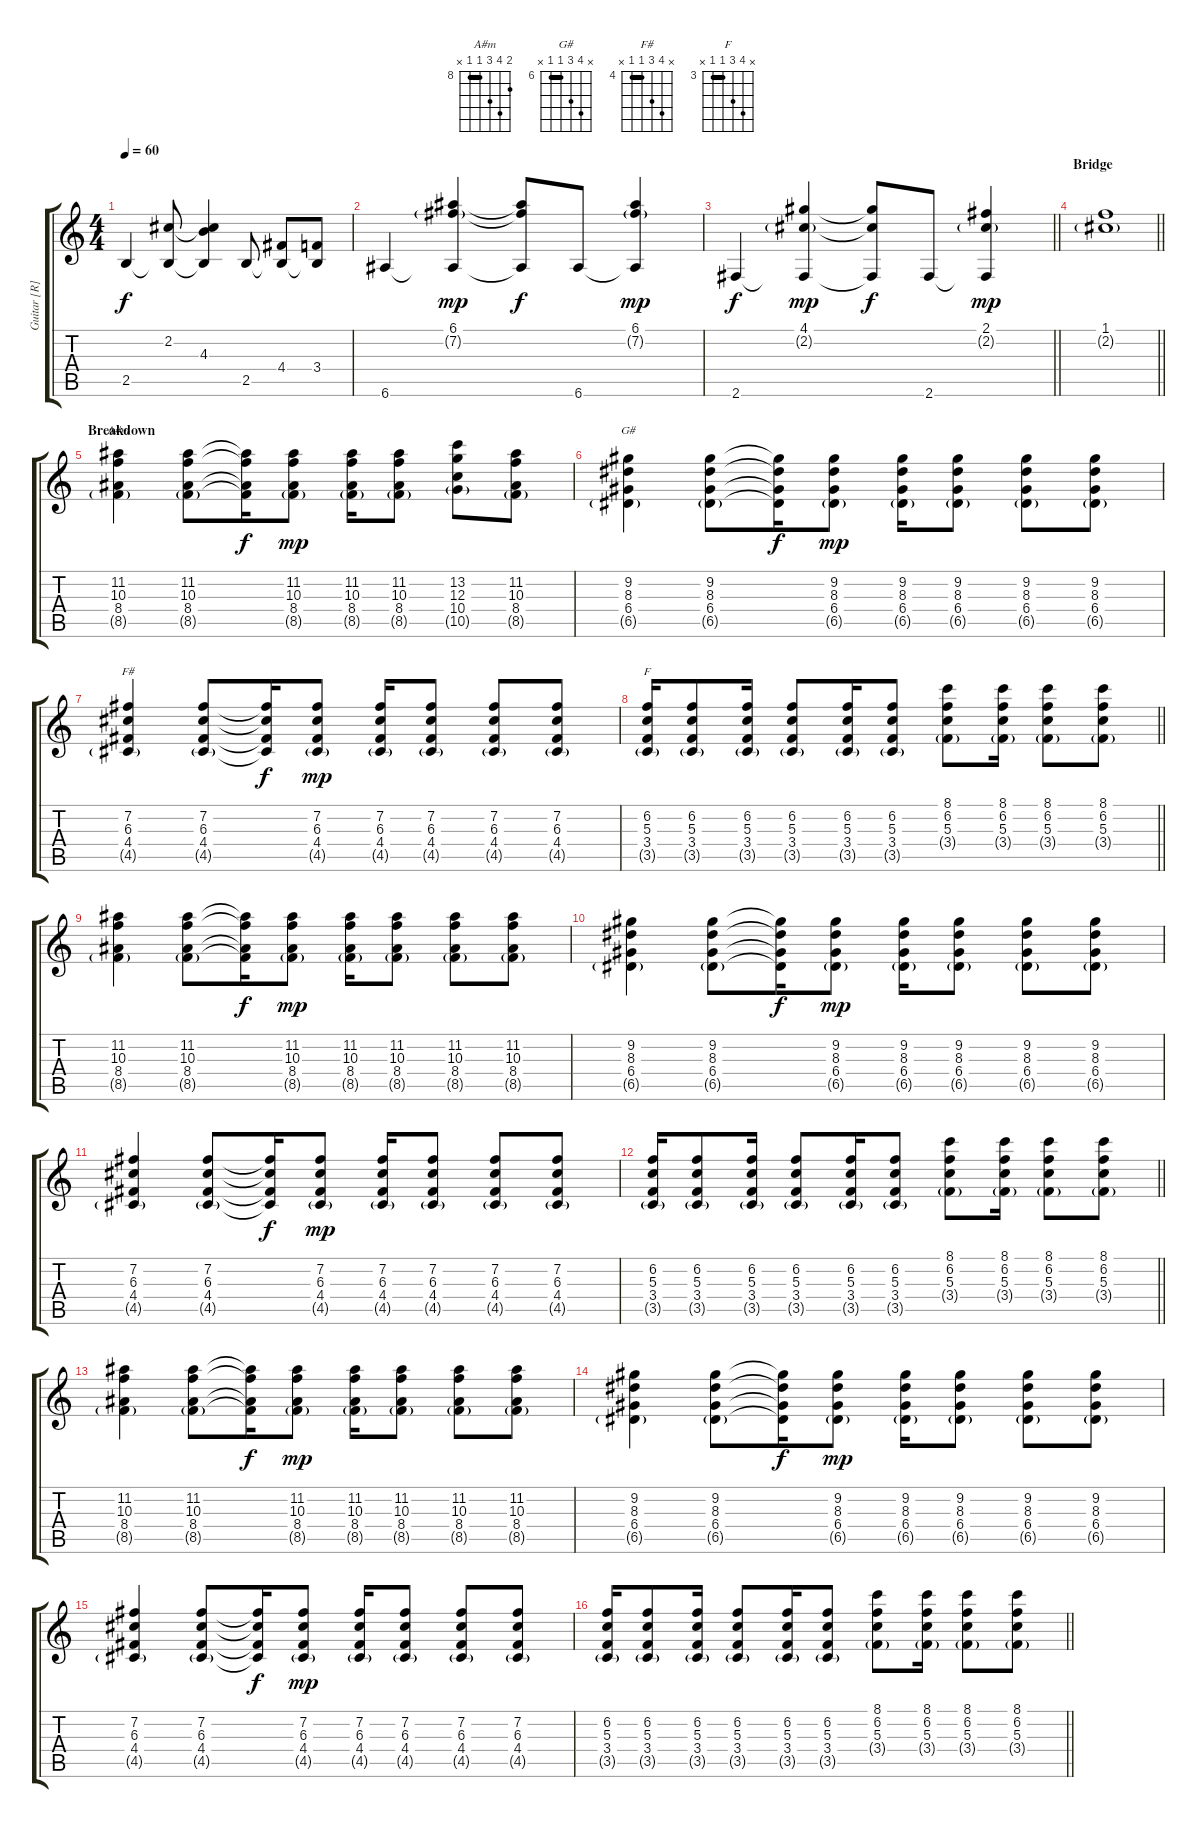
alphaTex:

\track ("Guitar [R]" "Guitar [R]") {instrument electricguitarclean}
\staff {score tabs}
\tuning (E4 B3 G3 D3 A2 E2) {hide}
\chord ("A#m" 9 11 10 8 8 x) {firstfret 8 barre 8}
\chord ("G#" x 9 8 6 6 x) {firstfret 6 barre 6}
\chord ("F#" x 7 6 4 4 x) {firstfret 4 barre 4}
\chord ("F" x 6 5 3 3 x) {firstfret 3 barre 3}
\ts (4 4)
\tempo 60
\clef g2
\ks c
2.5.4{dy f} (2.2 2.5{t}).8 (2.2{t} 4.3 2.5{t}).4 2.5.8 (4.4 2.5{t}).8 (3.4 2.5{t}).8 |
6.6.4 (6.1 7.2{g} 6.6{t}).4{dy mp} (6.1{t} 7.2{t} 6.6{t}).8{dy f} 6.6.8 (6.1 7.2{g} 6.6{t}).4{dy mp} |
\barLineRight lightlight
2.6.4{dy f} (4.1 2.2{g} 2.6{t}).4{dy mp} (4.1{t} 2.2{t} 2.6{t}).8{dy f} 2.6.8 (2.1 2.2{g} 2.6{t}).4{dy mp} |
\section ("" "Bridge")
\barLineRight lightlight
(1.1 2.2{g}).1 |
\section ("" "Breakdown")
(11.2 10.3 8.4 8.5{g}).4{ch "A#m" volume 9} (11.2 10.3 8.4 8.5{g}).8 (11.2{t} 10.3{t} 8.4{t} 8.5{t}).16{dy f} (11.2 10.3 8.4 8.5{g}).8{dy mp} (11.2 10.3 8.4 8.5{g}).16 (11.2 10.3 8.4 8.5{g}).8 (13.2 12.3 10.4 10.5{g}).8 (11.2 10.3 8.4 8.5{g}).8 |
(9.2 8.3 6.4 6.5{g}).4{ch "G#"} (9.2 8.3 6.4 6.5{g}).8 (9.2{t} 8.3{t} 6.4{t} 6.5{t}).16{dy f} (9.2 8.3 6.4 6.5{g}).8{dy mp} (9.2 8.3 6.4 6.5{g}).16 (9.2 8.3 6.4 6.5{g}).8 (9.2 8.3 6.4 6.5{g}).8 (9.2 8.3 6.4 6.5{g}).8 |
(7.2 6.3 4.4 4.5{g}).4{ch "F#"} (7.2 6.3 4.4 4.5{g}).8 (7.2{t} 6.3{t} 4.4{t} 4.5{t}).16{dy f} (7.2 6.3 4.4 4.5{g}).8{dy mp} (7.2 6.3 4.4 4.5{g}).16 (7.2 6.3 4.4 4.5{g}).8 (7.2 6.3 4.4 4.5{g}).8 (7.2 6.3 4.4 4.5{g}).8 |
\barLineRight lightlight
(6.2 5.3 3.4 3.5{g}).16{ch "F"} (6.2 5.3 3.4 3.5{g}).8 (6.2 5.3 3.4 3.5{g}).16 (6.2 5.3 3.4 3.5{g}).8 (6.2 5.3 3.4 3.5{g}).16 (6.2 5.3 3.4 3.5{g}).8 (8.1 6.2 5.3 3.4{g}).8 (8.1 6.2 5.3 3.4{g}).16 (8.1 6.2 5.3 3.4{g}).8 (8.1 6.2 5.3 3.4{g}).8 |
(11.2 10.3 8.4 8.5{g}).4 (11.2 10.3 8.4 8.5{g}).8 (11.2{t} 10.3{t} 8.4{t} 8.5{t}).16{dy f} (11.2 10.3 8.4 8.5{g}).8{dy mp} (11.2 10.3 8.4 8.5{g}).16 (11.2 10.3 8.4 8.5{g}).8 (11.2 10.3 8.4 8.5{g}).8 (11.2 10.3 8.4 8.5{g}).8 |
(9.2 8.3 6.4 6.5{g}).4 (9.2 8.3 6.4 6.5{g}).8 (9.2{t} 8.3{t} 6.4{t} 6.5{t}).16{dy f} (9.2 8.3 6.4 6.5{g}).8{dy mp} (9.2 8.3 6.4 6.5{g}).16 (9.2 8.3 6.4 6.5{g}).8 (9.2 8.3 6.4 6.5{g}).8 (9.2 8.3 6.4 6.5{g}).8 |
(7.2 6.3 4.4 4.5{g}).4 (7.2 6.3 4.4 4.5{g}).8 (7.2{t} 6.3{t} 4.4{t} 4.5{t}).16{dy f} (7.2 6.3 4.4 4.5{g}).8{dy mp} (7.2 6.3 4.4 4.5{g}).16 (7.2 6.3 4.4 4.5{g}).8 (7.2 6.3 4.4 4.5{g}).8 (7.2 6.3 4.4 4.5{g}).8 |
\barLineRight lightlight
(6.2 5.3 3.4 3.5{g}).16 (6.2 5.3 3.4 3.5{g}).8 (6.2 5.3 3.4 3.5{g}).16 (6.2 5.3 3.4 3.5{g}).8 (6.2 5.3 3.4 3.5{g}).16 (6.2 5.3 3.4 3.5{g}).8 (8.1 6.2 5.3 3.4{g}).8 (8.1 6.2 5.3 3.4{g}).16 (8.1 6.2 5.3 3.4{g}).8 (8.1 6.2 5.3 3.4{g}).8 |
(11.2 10.3 8.4 8.5{g}).4 (11.2 10.3 8.4 8.5{g}).8 (11.2{t} 10.3{t} 8.4{t} 8.5{t}).16{dy f} (11.2 10.3 8.4 8.5{g}).8{dy mp} (11.2 10.3 8.4 8.5{g}).16 (11.2 10.3 8.4 8.5{g}).8 (11.2 10.3 8.4 8.5{g}).8 (11.2 10.3 8.4 8.5{g}).8 |
(9.2 8.3 6.4 6.5{g}).4 (9.2 8.3 6.4 6.5{g}).8 (9.2{t} 8.3{t} 6.4{t} 6.5{t}).16{dy f} (9.2 8.3 6.4 6.5{g}).8{dy mp} (9.2 8.3 6.4 6.5{g}).16 (9.2 8.3 6.4 6.5{g}).8 (9.2 8.3 6.4 6.5{g}).8 (9.2 8.3 6.4 6.5{g}).8 |
(7.2 6.3 4.4 4.5{g}).4 (7.2 6.3 4.4 4.5{g}).8 (7.2{t} 6.3{t} 4.4{t} 4.5{t}).16{dy f} (7.2 6.3 4.4 4.5{g}).8{dy mp} (7.2 6.3 4.4 4.5{g}).16 (7.2 6.3 4.4 4.5{g}).8 (7.2 6.3 4.4 4.5{g}).8 (7.2 6.3 4.4 4.5{g}).8 |
\barLineRight lightlight
(6.2 5.3 3.4 3.5{g}).16 (6.2 5.3 3.4 3.5{g}).8 (6.2 5.3 3.4 3.5{g}).16 (6.2 5.3 3.4 3.5{g}).8 (6.2 5.3 3.4 3.5{g}).16 (6.2 5.3 3.4 3.5{g}).8 (8.1 6.2 5.3 3.4{g}).8 (8.1 6.2 5.3 3.4{g}).16 (8.1 6.2 5.3 3.4{g}).8 (8.1 6.2 5.3 3.4{g}).8
